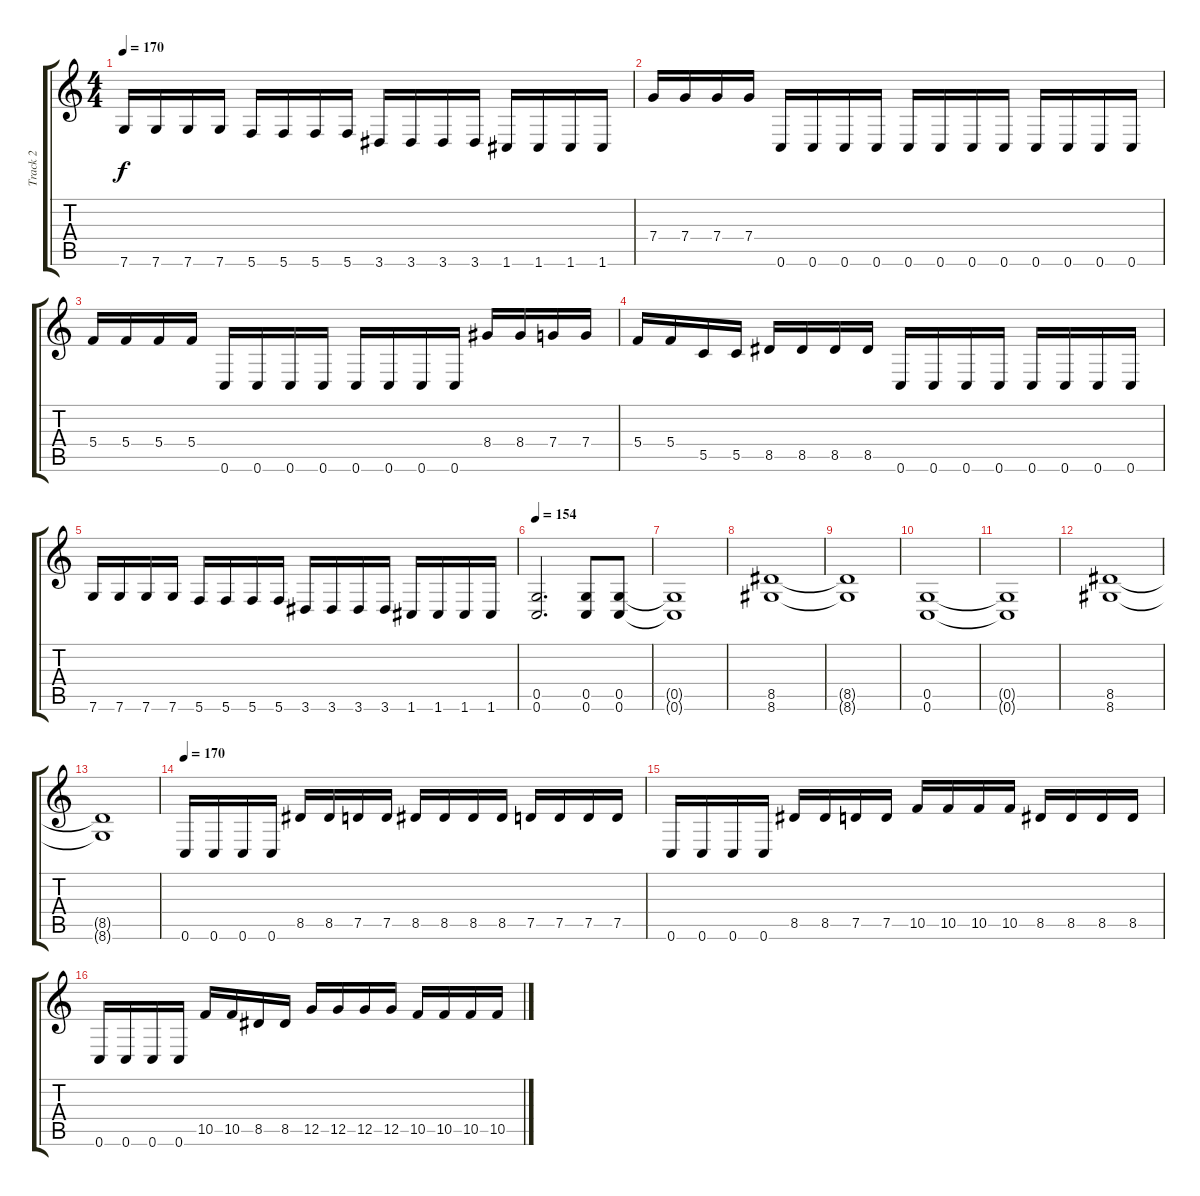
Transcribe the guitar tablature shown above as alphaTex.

\track ("Track 2" "Track 2") {instrument distortionguitar}
\staff {score tabs}
\tuning (D4 A3 F3 C3 G2 C2) {hide}
\ts (4 4)
\tempo 170
\clef g2
\ks c
7.6.16{dy f} 7.6.16 7.6.16 7.6.16 5.6.16 5.6.16 5.6.16 5.6.16 3.6.16 3.6.16 3.6.16 3.6.16 1.6.16 1.6.16 1.6.16 1.6.16 |
7.4.16 7.4.16 7.4.16 7.4.16 0.6.16 0.6.16 0.6.16 0.6.16 0.6.16 0.6.16 0.6.16 0.6.16 0.6.16 0.6.16 0.6.16 0.6.16 |
5.4.16 5.4.16 5.4.16 5.4.16 0.6.16 0.6.16 0.6.16 0.6.16 0.6.16 0.6.16 0.6.16 0.6.16 8.4.16 8.4.16 7.4.16 7.4.16 |
5.4.16 5.4.16 5.5.16 5.5.16 8.5.16 8.5.16 8.5.16 8.5.16 0.6.16 0.6.16 0.6.16 0.6.16 0.6.16 0.6.16 0.6.16 0.6.16 |
7.6.16 7.6.16 7.6.16 7.6.16 5.6.16 5.6.16 5.6.16 5.6.16 3.6.16 3.6.16 3.6.16 3.6.16 1.6.16 1.6.16 1.6.16 1.6.16 |
\tempo 154
(0.5 0.6).2{d} (0.5 0.6).8 (0.5 0.6).8 |
(0.5{t} 0.6{t}).1 |
(8.5 8.6).1 |
(8.5{t} 8.6{t}).1 |
(0.5 0.6).1 |
(0.5{t} 0.6{t}).1 |
(8.5 8.6).1 |
(8.5{t} 8.6{t}).1 |
\tempo 170
0.6.16 0.6.16 0.6.16 0.6.16 8.5.16 8.5.16 7.5.16 7.5.16 8.5.16 8.5.16 8.5.16 8.5.16 7.5.16 7.5.16 7.5.16 7.5.16 |
0.6.16 0.6.16 0.6.16 0.6.16 8.5.16 8.5.16 7.5.16 7.5.16 10.5.16 10.5.16 10.5.16 10.5.16 8.5.16 8.5.16 8.5.16 8.5.16 |
0.6.16 0.6.16 0.6.16 0.6.16 10.5.16 10.5.16 8.5.16 8.5.16 12.5.16 12.5.16 12.5.16 12.5.16 10.5.16 10.5.16 10.5.16 10.5.16
